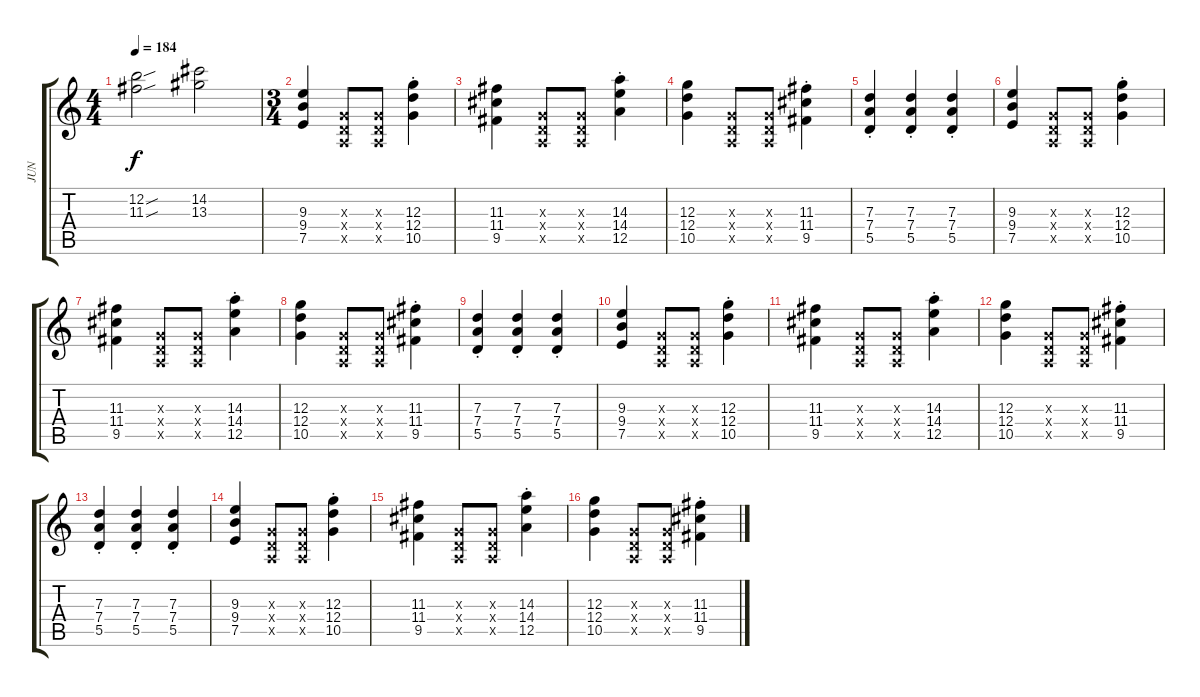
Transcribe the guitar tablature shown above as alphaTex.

\track ("JUN" "JUN") {instrument distortionguitar}
\staff {score tabs}
\tuning (E4 B3 G3 D3 A2 E2) {hide}
\ts (4 4)
\tempo 184
\clef g2
\ks c
(12.2{sou} 11.3{sou}).2{dy f} (14.2 13.3).2 |
\ts (3 4)
(9.3 9.4 7.5).4 (0.3{x} 0.4{x} 0.5{x}).8 (0.3{x} 0.4{x} 0.5{x}).8 (12.3{st} 12.4{st} 10.5{st}).4 |
(11.3 11.4 9.5).4 (0.3{x} 0.4{x} 0.5{x}).8 (0.3{x} 0.4{x} 0.5{x}).8 (14.3{st} 14.4{st} 12.5{st}).4 |
(12.3 12.4 10.5).4 (0.3{x} 0.4{x} 0.5{x}).8 (0.3{x} 0.4{x} 0.5{x}).8 (11.3{st} 11.4{st} 9.5{st}).4 |
(7.3{st} 7.4{st} 5.5{st}).4 (7.3{st} 7.4{st} 5.5{st}).4 (7.3{st} 7.4{st} 5.5{st}).4 |
(9.3 9.4 7.5).4 (0.3{x} 0.4{x} 0.5{x}).8 (0.3{x} 0.4{x} 0.5{x}).8 (12.3{st} 12.4{st} 10.5{st}).4 |
(11.3 11.4 9.5).4 (0.3{x} 0.4{x} 0.5{x}).8 (0.3{x} 0.4{x} 0.5{x}).8 (14.3{st} 14.4{st} 12.5{st}).4 |
(12.3 12.4 10.5).4 (0.3{x} 0.4{x} 0.5{x}).8 (0.3{x} 0.4{x} 0.5{x}).8 (11.3{st} 11.4{st} 9.5{st}).4 |
(7.3{st} 7.4{st} 5.5{st}).4 (7.3{st} 7.4{st} 5.5{st}).4 (7.3{st} 7.4{st} 5.5{st}).4 |
(9.3 9.4 7.5).4 (0.3{x} 0.4{x} 0.5{x}).8 (0.3{x} 0.4{x} 0.5{x}).8 (12.3{st} 12.4{st} 10.5{st}).4 |
(11.3 11.4 9.5).4 (0.3{x} 0.4{x} 0.5{x}).8 (0.3{x} 0.4{x} 0.5{x}).8 (14.3{st} 14.4{st} 12.5{st}).4 |
(12.3 12.4 10.5).4 (0.3{x} 0.4{x} 0.5{x}).8 (0.3{x} 0.4{x} 0.5{x}).8 (11.3{st} 11.4{st} 9.5{st}).4 |
(7.3{st} 7.4{st} 5.5{st}).4 (7.3{st} 7.4{st} 5.5{st}).4 (7.3{st} 7.4{st} 5.5{st}).4 |
(9.3 9.4 7.5).4 (0.3{x} 0.4{x} 0.5{x}).8 (0.3{x} 0.4{x} 0.5{x}).8 (12.3{st} 12.4{st} 10.5{st}).4 |
(11.3 11.4 9.5).4 (0.3{x} 0.4{x} 0.5{x}).8 (0.3{x} 0.4{x} 0.5{x}).8 (14.3{st} 14.4{st} 12.5{st}).4 |
(12.3 12.4 10.5).4 (0.3{x} 0.4{x} 0.5{x}).8 (0.3{x} 0.4{x} 0.5{x}).8 (11.3{st} 11.4{st} 9.5{st}).4
